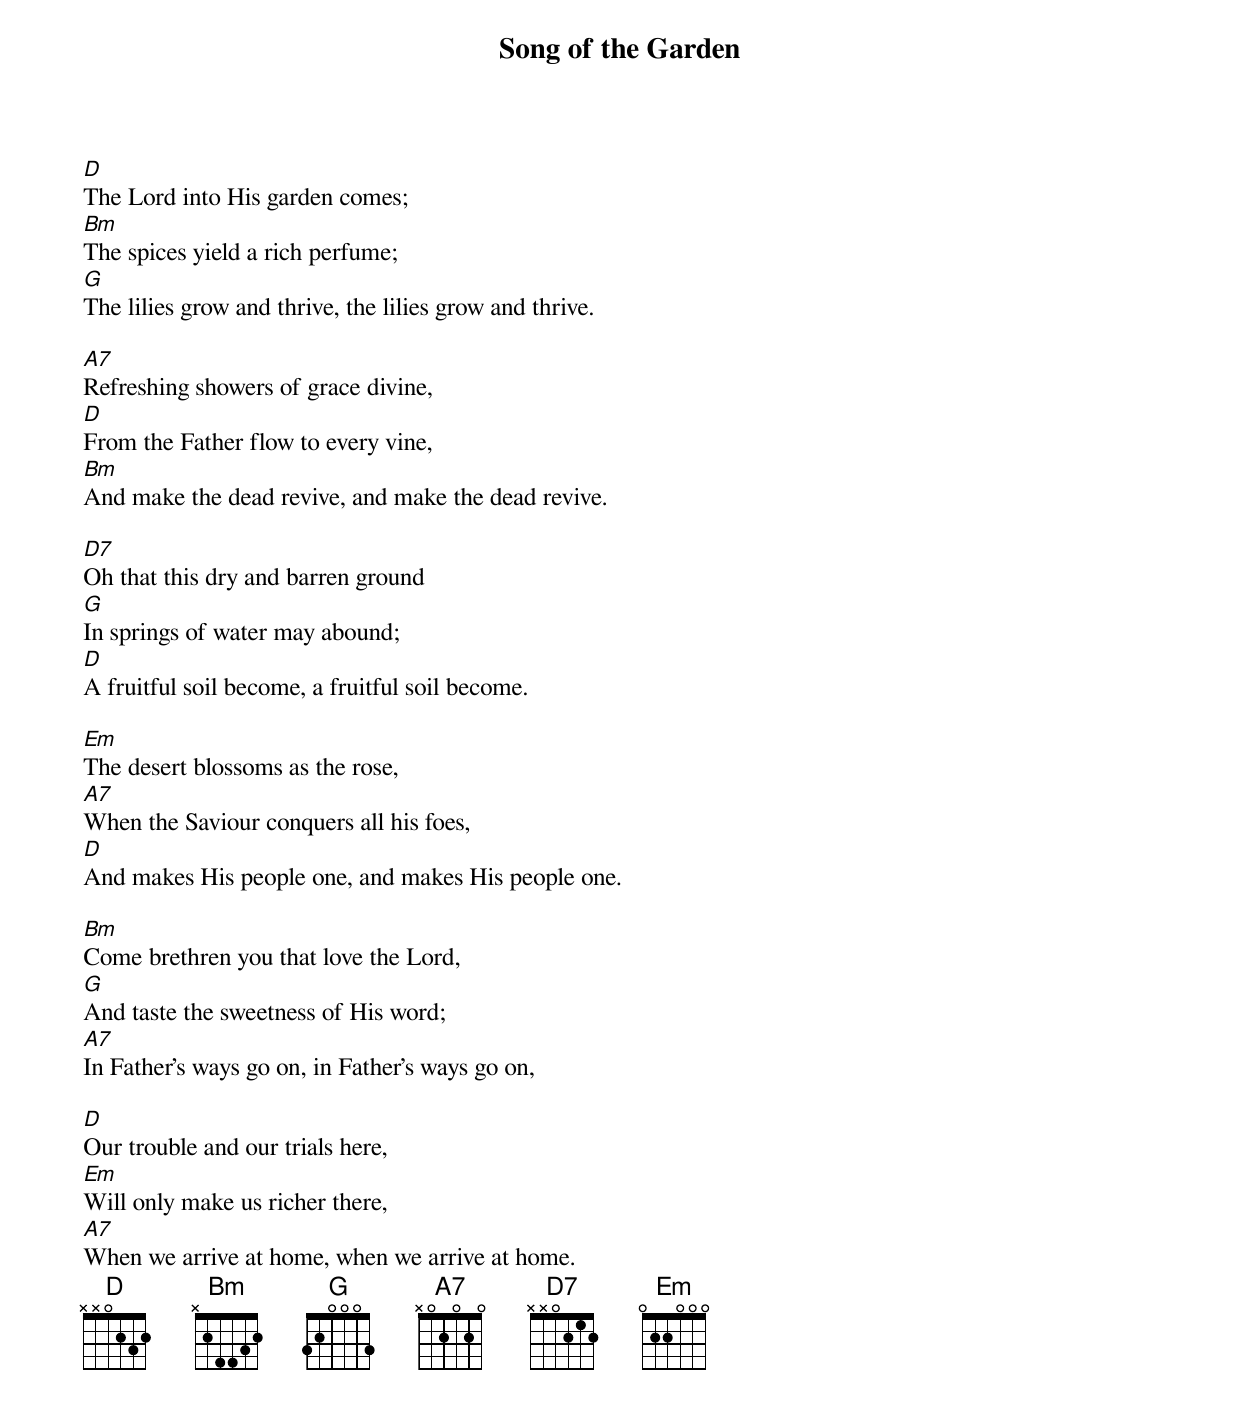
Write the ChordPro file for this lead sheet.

{title: Song of the Garden}
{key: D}
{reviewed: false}

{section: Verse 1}
[D]The Lord into His garden comes;
[Bm]The spices yield a rich perfume;
[G]The lilies grow and thrive, the lilies grow and thrive.

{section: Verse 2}
[A7]Refreshing showers of grace divine,
[D]From the Father flow to every vine,
[Bm]And make the dead revive, and make the dead revive.

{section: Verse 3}
[D7]Oh that this dry and barren ground
[G]In springs of water may abound;
[D]A fruitful soil become, a fruitful soil become.

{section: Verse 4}
[Em]The desert blossoms as the rose,
[A7]When the Saviour conquers all his foes,
[D]And makes His people one, and makes His people one.

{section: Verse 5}
[Bm]Come brethren you that love the Lord,
[G]And taste the sweetness of His word;
[A7]In Father's ways go on, in Father's ways go on,

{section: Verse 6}
[D]Our trouble and our trials here,
[Em]Will only make us richer there,
[A7]When we arrive at home, when we arrive at home.
